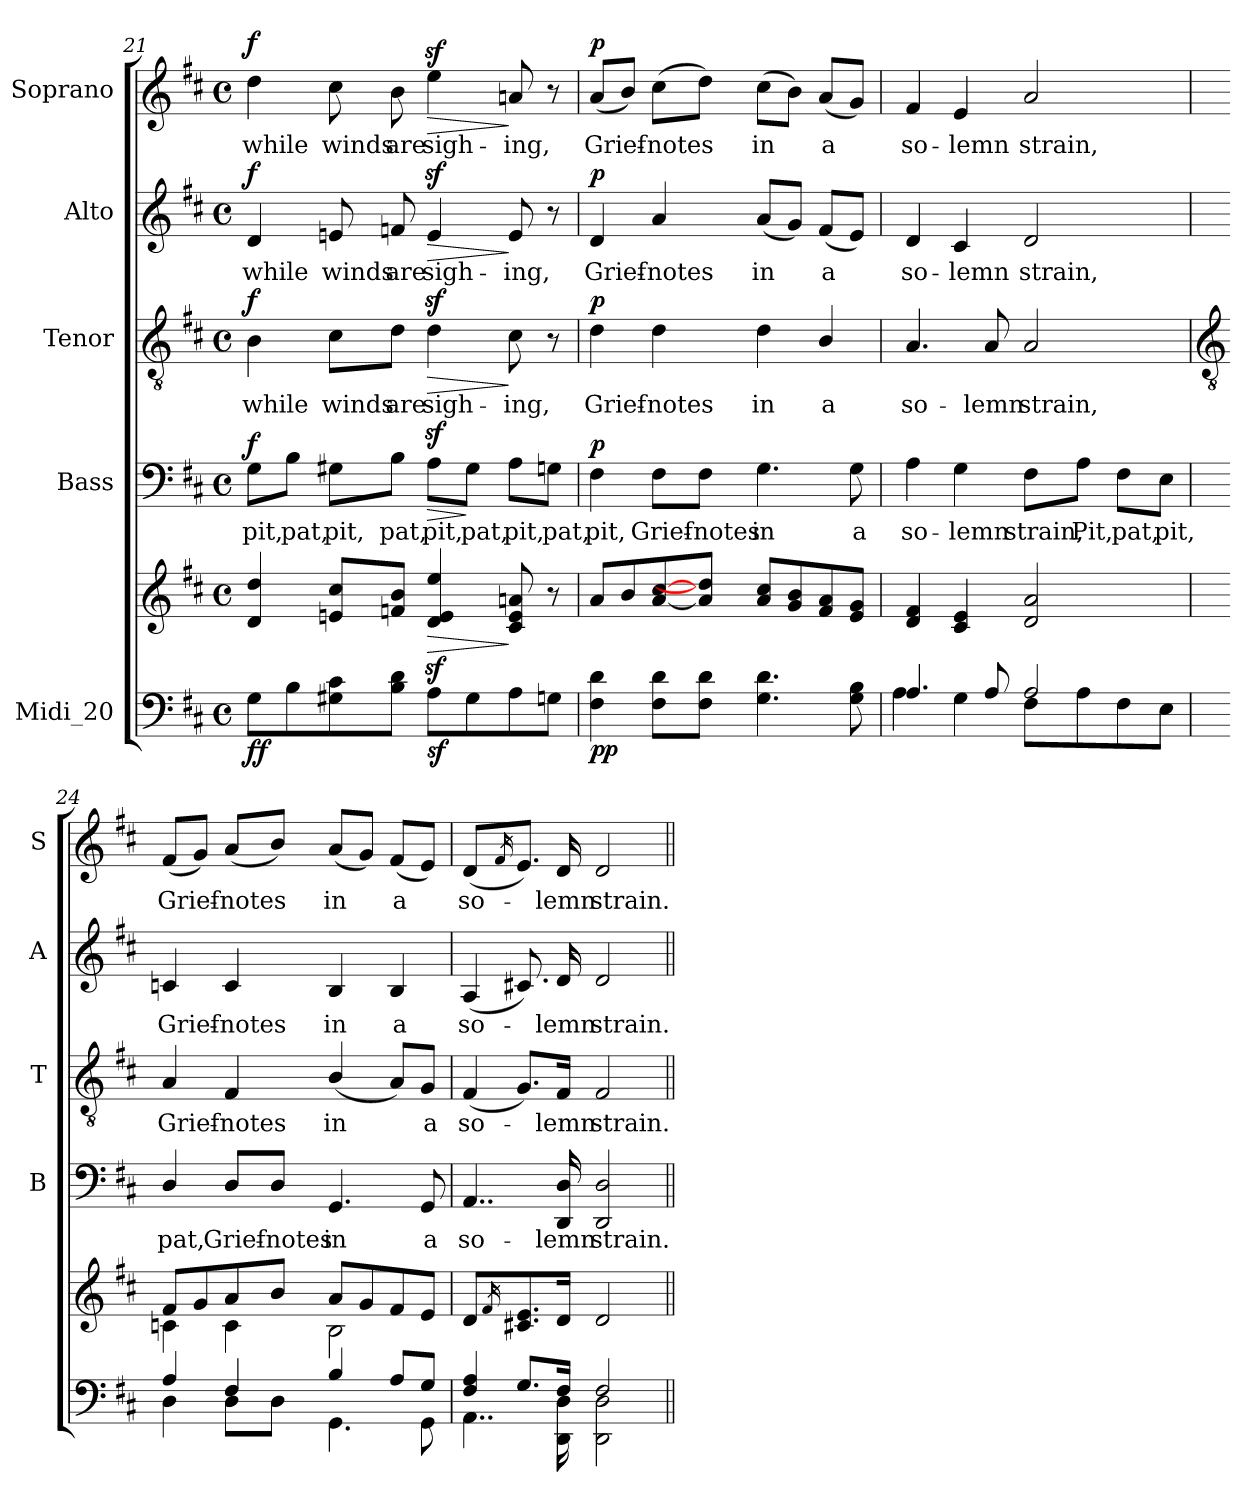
**kern	**kern	**dynam	**kern	**text	**dynam	**kern	**text	**dynam	**kern	**text	**dynam	**kern	**text	**dynam
*part5	*part5	*part5	*part4	*part4	*part4	*part3	*part3	*part3	*part2	*part2	*part2	*part1	*part1	*part1
*staff6	*staff5	*staff5/6	*staff4	*staff4	*staff4	*staff3	*staff3	*staff3	*staff2	*staff2	*staff2	*staff1	*staff1	*staff1
*I"Midi_20	*	*	*I"Bass	*	*	*I"Tenor	*	*	*I"Alto	*	*	*I"Soprano	*	*
*	*	*	*I'B	*	*	*I'T	*	*	*I'A	*	*	*I'S	*	*
!!LO:LB:g=z
*clefF4	*clefG2	*	*clefF4	*	*	*clefGv2	*	*	*clefG2	*	*	*clefG2	*	*
*k[f#c#]	*k[f#c#]	*	*k[f#c#]	*	*	*k[f#c#]	*	*	*k[f#c#]	*	*	*k[f#c#]	*	*
*D:	*D:	*	*D:	*	*	*D:	*	*	*D:	*	*	*D:	*	*
*M4/4	*M4/4	*	*M4/4	*	*	*M4/4	*	*	*M4/4	*	*	*M4/4	*	*
*met(c)	*met(c)	*	*met(c)	*	*	*met(c)	*	*	*met(c)	*	*	*met(c)	*	*
=21	=21	=21	=21	=21	=21	=21	=21	=21	=21	=21	=21	=21	=21	=21
*^	*	*	*	*	*	*	*	*	*	*	*	*	*	*
!	!	!	!LO:DY:b=2	!	!LO:LY:b	!	!	!LO:LY:b	!	!	!LO:LY:b	!	!	!LO:LY:b	!
!	!	!	!LO:DY:n=1:b	!	!	!LO:DY:b	!	!	!LO:DY:b	!	!	!LO:DY:b	!	!	!LO:DY:b
1ryy	8G\L	4d 4dd	f f	8G\L	pit,	f	4B	while	f	4d	while	f	4dd	while	f
!	!	!	!	!	!LO:LY:b	!	!	!	!	!	!	!	!	!	!
.	8B\	.	.	8B\J	pat,	.	.	.	.	.	.	.	.	.	.
!	!	!	!	!	!LO:LY:b	!	!	!LO:LY:b	!	!	!LO:LY:b	!	!	!LO:LY:b	!
.	8G#X\ 8c#\	8en 8cc#L	.	8G#X\L	pit,	.	8c#\L	winds	.	8en	winds	.	8cc#	winds	.
!	!	!	!	!	!LO:LY:b	!	!	!LO:LY:b	!	!	!LO:LY:b	!	!	!LO:LY:b	!
.	8B\ 8d\J	8fn 8bJ	.	8B\J	pat,	.	8d\J	are	.	8fn	are	.	8b	are	.
!	!	!	!LO:HP:b	!	!LO:LY:b	!LO:HP:b	!	!LO:LY:b	!LO:HP:b	!	!LO:LY:b	!LO:HP:b	!	!LO:LY:b	!LO:HP:b
!	!	!	!LO:DY:n=2:b=2	!	!	!	!	!	!	!	!	!	!	!	!
.	8A\L	4dz< 4ez< 4eez<	> sf	8Az<\L	pit,	>	4dz<	sigh-	>	4ez<	sigh-	>	4eez<	sigh-	>
!	!	!	!	!	!LO:LY:b	!	!	!	!	!	!	!	!	!	!
.	8G#\	.	.	8G#\J	pat,	]	.	.	.	.	.	.	.	.	.
!	!	!	!	!	!LO:LY:b	!	!	!LO:LY:b	!	!	!LO:LY:b	!	!	!LO:LY:b	!
.	8A\	8c# 8e 8an	]	8A\L	pit,	.	8c#	-ing,	]	8e	-ing,	]	8an	-ing,	]
!	!	!	!	!	!LO:LY:b	!	!	!	!	!	!	!	!	!	!
.	8Gn\J	8r	.	8Gn\J	pat,	.	8r	.	.	8r	.	.	8r	.	.
=22	=22	=22	=22	=22	=22	=22	=22	=22	=22	=22	=22	=22	=22	=22	=22
!	!	!	!LO:DY:b=2	!	!LO:LY:b	!	!	!LO:LY:b	!	!	!LO:LY:b	!	!	!LO:LY:b	!
!	!	!	!LO:DY:n=1:b	!	!	!LO:DY:b	!	!	!LO:DY:b	!	!	!LO:DY:b	!	!	!LO:DY:b
1ryy	4F#\ 4d\	8a/L	p p	4F#	pit,	p	4d	Grief-	p	4d	Grief-	p	(<8aL	Grief-	p
.	.	8b/	.	.	.	.	.	.	.	.	.	.	8bJ)	.	.
!	!	!	!	!	!LO:LY:b	!	!	!LO:LY:b	!	!	!LO:LY:b	!	!	!LO:LY:b	!
.	8F#\ 8d\L	[8a/ [8cc#/	.	8F#\L	Grief-	.	4d	-notes	.	4a	-notes	.	(>8cc#L	notes	.
!	!	!	!	!	!LO:LY:b	!	!	!	!	!	!	!	!	!	!
.	8F#\ 8d\J	8a/] 8dd/]J	.	8F#\J	-notes	.	.	.	.	.	.	.	8ddJ)	.	.
!	!	!	!	!	!LO:LY:b	!	!	!LO:LY:b	!	!	!LO:LY:b	!	!	!LO:LY:b	!
.	4.G\ 4.d\	8a 8cc#L	.	4.G	in	.	4d	in	.	(<8aL	in	.	(>8cc#L	in	.
.	.	8g 8b	.	.	.	.	.	.	.	8gJ)	.	.	8bJ)	.	.
!	!	!	!	!	!	!	!	!LO:LY:b	!	!	!LO:LY:b	!	!	!LO:LY:b	!
.	.	8f# 8a	.	.	.	.	4B/	a	.	(<8f#L	a	.	(<8aL	a	.
!	!	!	!	!	!LO:LY:b	!	!	!	!	!	!	!	!	!	!
.	8G\ 8B\	8e 8gJ	.	8G	a	.	.	.	.	8eJ)	.	.	8gJ)	.	.
=23	=23	=23	=23	=23	=23	=23	=23	=23	=23	=23	=23	=23	=23	=23	=23
!	!	!	!	!	!LO:LY:b	!	!	!LO:LY:b	!	!	!LO:LY:b	!	!	!LO:LY:b	!
4.A/	4A\	4d 4f#	.	4A	so-	.	4.A	so-	.	4d	so-	.	4f#	so-	.
!	!	!	!	!	!LO:LY:b	!	!	!	!	!	!LO:LY:b	!	!	!LO:LY:b	!
.	4G\	4c# 4e	.	4G	-lemn	.	.	.	.	4c#	-lemn	.	4e	-lemn	.
!	!	!	!	!	!	!	!	!LO:LY:b	!	!	!	!	!	!	!
8A/	.	.	.	.	.	.	8A	-lemn	.	.	.	.	.	.	.
!	!	!	!	!	!LO:LY:b	!	!	!LO:LY:b	!	!	!LO:LY:b	!	!	!LO:LY:b	!
2A/	8F#\L	2d 2a	.	8F#\L	strain,	.	2A	strain,	.	2d	strain,	.	2a	strain,	.
!	!	!	!	!	!LO:LY:b	!	!	!	!	!	!	!	!	!	!
.	8A\	.	.	8A\J	Pit,	.	.	.	.	.	.	.	.	.	.
!	!	!	!	!	!LO:LY:b	!	!	!	!	!	!	!	!	!	!
.	8F#\	.	.	8F#\L	pat,	.	.	.	.	.	.	.	.	.	.
!	!	!	!	!	!LO:LY:b	!	!	!	!	!	!	!	!	!	!
.	8E\J	.	.	8E\J	pit,	.	.	.	.	.	.	.	.	.	.
!!LO:LB:g=z
=24	=24	=24	=24	=24	=24	=24	=24	=24	=24	=24	=24	=24	=24	=24	=24
*	*	*	*	*	*	*	*clefGv2	*	*	*	*	*	*	*	*
*	*	*^	*	*	*	*	*	*	*	*	*	*	*	*	*
!	!	!	!	!	!	!LO:LY:b	!	!	!LO:LY:b	!	!	!LO:LY:b	!	!	!LO:LY:b	!
4A/	4D\	8f#/L	4cn\	.	4D/	pat,	.	4A	Grief-	.	4cn	Grief-	.	(<8f#L	Grief-	.
.	.	8g/	.	.	.	.	.	.	.	.	.	.	.	8gJ)	.	.
!	!	!	!	!	!	!LO:LY:b	!	!	!LO:LY:b	!	!	!LO:LY:b	!	!	!LO:LY:b	!
4F#/	8D\L	8a/	4c\	.	8D/L	Grief-	.	4F#	-notes	.	4c	-notes	.	(<8aL	notes	.
!	!	!	!	!	!	!LO:LY:b	!	!	!	!	!	!	!	!	!	!
.	8D\J	8b/J	.	.	8D/J	-notes	.	.	.	.	.	.	.	8bJ)	.	.
!	!	!	!	!	!	!LO:LY:b	!	!	!LO:LY:b	!	!	!LO:LY:b	!	!	!LO:LY:b	!
4B/	4.GG\	8a/L	2B\	.	4.GG	in	.	(<4B/	in	.	4B	in	.	(<8aL	in	.
.	.	8g/	.	.	.	.	.	.	.	.	.	.	.	8gJ)	.	.
!	!	!	!	!	!	!	!	!	!	!	!	!LO:LY:b	!	!	!LO:LY:b	!
8A/L	.	8f#/	.	.	.	.	.	8A/L)	.	.	4B	a	.	(<8f#L	a	.
!	!	!	!	!	!	!LO:LY:b	!	!	!LO:LY:b	!	!	!	!	!	!	!
8G/J	8GG\	8e/J	.	.	8GG	a	.	8G/J	a	.	.	.	.	8eJ)	.	.
=25	=25	=25	=25	=25	=25	=25	=25	=25	=25	=25	=25	=25	=25	=25	=25	=25
!	!	!	!	!	!	!LO:LY:b	!	!	!LO:LY:b	!	!	!LO:LY:b	!	!	!LO:LY:b	!
4F#/ 4A/	4..AA\	4d/	1ryy	.	4..AA	so-	.	(<4F#	so-	.	(<4A	so-	.	(<4d	so-	.
.	.	16qf#LL	.	.	.	.	.	.	.	.	.	.	.	16qf#LL	.	.
8.G/L	.	8.c#X/ 8.e/	.	.	.	.	.	8.G/L)	.	.	8.c#X)	.	.	8.eJ)	.	.
!	!	!	!	!	!	!LO:LY:b	!	!	!LO:LY:b	!	!	!LO:LY:b	!	!	!LO:LY:b	!
16F#/J	16DD\ 16D\	16d/J	.	.	16DD 16D	-lemn	.	16F#/Jk	lemn	.	16d	lemn	.	16d	lemn	.
!	!	!	!	!	!	!LO:LY:b	!	!	!LO:LY:b	!	!	!LO:LY:b	!	!	!LO:LY:b	!
2F#/	2DD\ 2D\	2d/	.	.	2DD 2D	strain.	.	2F#	strain.	.	2d	strain.	.	2d	strain.	.
*v	*v	*	*	*	*	*	*	*	*	*	*	*	*	*	*	*
*	*v	*v	*	*	*	*	*	*	*	*	*	*	*	*	*
=||	=||	=||	=||	=||	=||	=||	=||	=||	=||	=||	=||	=||	=||	=||
*-	*-	*-	*-	*-	*-	*-	*-	*-	*-	*-	*-	*-	*-	*-
